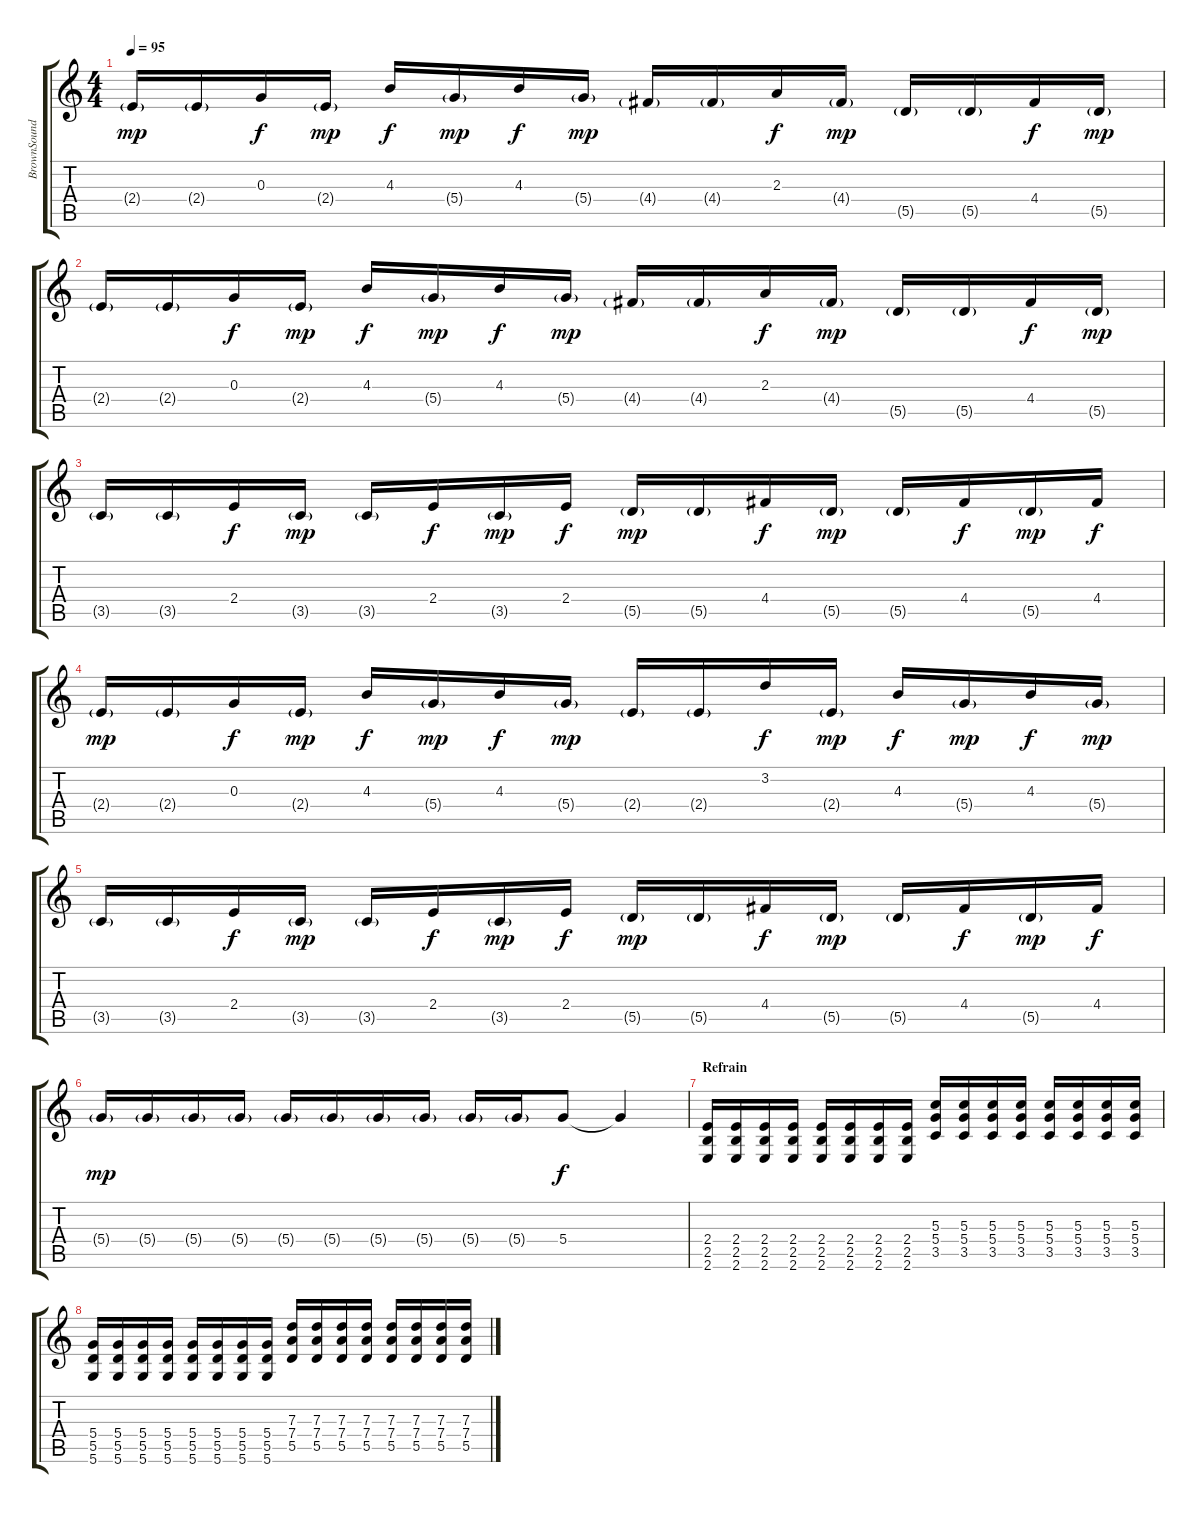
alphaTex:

\track ("BrownSound" "BrownSound") {instrument distortionguitar}
\staff {score tabs}
\tuning (E4 B3 G3 D3 A2 D2) {hide}
\ts (4 4)
\tempo 95
\clef g2
\ks c
2.4{g}.16{dy mp} 2.4{g}.16 0.3.16{dy f} 2.4{g}.16{dy mp} 4.3.16{dy f} 5.4{g}.16{dy mp} 4.3.16{dy f} 5.4{g}.16{dy mp} 4.4{g}.16 4.4{g}.16 2.3.16{dy f} 4.4{g}.16{dy mp} 5.5{g}.16 5.5{g}.16 4.4.16{dy f} 5.5{g}.16{dy mp} |
2.4{g}.16 2.4{g}.16 0.3.16{dy f} 2.4{g}.16{dy mp} 4.3.16{dy f} 5.4{g}.16{dy mp} 4.3.16{dy f} 5.4{g}.16{dy mp} 4.4{g}.16 4.4{g}.16 2.3.16{dy f} 4.4{g}.16{dy mp} 5.5{g}.16 5.5{g}.16 4.4.16{dy f} 5.5{g}.16{dy mp} |
3.5{g}.16 3.5{g}.16 2.4.16{dy f} 3.5{g}.16{dy mp} 3.5{g}.16 2.4.16{dy f} 3.5{g}.16{dy mp} 2.4.16{dy f} 5.5{g}.16{dy mp} 5.5{g}.16 4.4.16{dy f} 5.5{g}.16{dy mp} 5.5{g}.16 4.4.16{dy f} 5.5{g}.16{dy mp} 4.4.16{dy f} |
2.4{g}.16{dy mp} 2.4{g}.16 0.3.16{dy f} 2.4{g}.16{dy mp} 4.3.16{dy f} 5.4{g}.16{dy mp} 4.3.16{dy f} 5.4{g}.16{dy mp} 2.4{g}.16 2.4{g}.16 3.2.16{dy f} 2.4{g}.16{dy mp} 4.3.16{dy f} 5.4{g}.16{dy mp} 4.3.16{dy f} 5.4{g}.16{dy mp} |
3.5{g}.16 3.5{g}.16 2.4.16{dy f} 3.5{g}.16{dy mp} 3.5{g}.16 2.4.16{dy f} 3.5{g}.16{dy mp} 2.4.16{dy f} 5.5{g}.16{dy mp} 5.5{g}.16 4.4.16{dy f} 5.5{g}.16{dy mp} 5.5{g}.16 4.4.16{dy f} 5.5{g}.16{dy mp} 4.4.16{dy f} |
5.4{g}.16{dy mp} 5.4{g}.16 5.4{g}.16 5.4{g}.16 5.4{g}.16 5.4{g}.16 5.4{g}.16 5.4{g}.16 5.4{g}.16 5.4{g}.16 5.4.8{dy f} 5.4{t}.4 |
\section ("" "Refrain")
(2.4 2.5 2.6).16 (2.4 2.5 2.6).16 (2.4 2.5 2.6).16 (2.4 2.5 2.6).16 (2.4 2.5 2.6).16 (2.4 2.5 2.6).16 (2.4 2.5 2.6).16 (2.4 2.5 2.6).16 (5.3 5.4 3.5).16 (5.3 5.4 3.5).16 (5.3 5.4 3.5).16 (5.3 5.4 3.5).16 (5.3 5.4 3.5).16 (5.3 5.4 3.5).16 (5.3 5.4 3.5).16 (5.3 5.4 3.5).16 |
(5.4 5.5 5.6).16 (5.4 5.5 5.6).16 (5.4 5.5 5.6).16 (5.4 5.5 5.6).16 (5.4 5.5 5.6).16 (5.4 5.5 5.6).16 (5.4 5.5 5.6).16 (5.4 5.5 5.6).16 (7.3 7.4 5.5).16 (7.3 7.4 5.5).16 (7.3 7.4 5.5).16 (7.3 7.4 5.5).16 (7.3 7.4 5.5).16 (7.3 7.4 5.5).16 (7.3 7.4 5.5).16 (7.3 7.4 5.5).16
